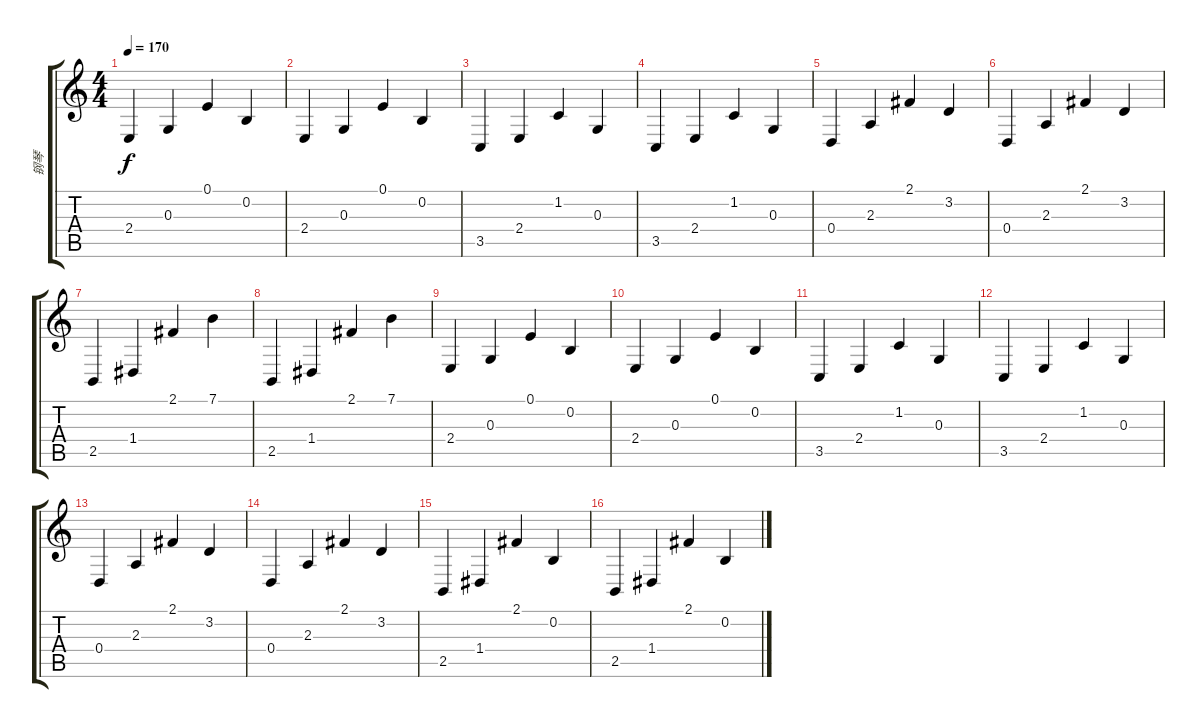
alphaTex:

\track ("钢琴" "钢琴") {instrument electricgrandpiano}
\staff {score tabs}
\tuning (E4 B3 G3 D3 A2 E2) {hide}
\ts (4 4)
\tempo 170
\clef g2
\ks c
2.4.4{dy f} 0.3.4 0.1.4 0.2.4 |
2.4.4 0.3.4 0.1.4 0.2.4 |
3.5.4 2.4.4 1.2.4 0.3.4 |
3.5.4 2.4.4 1.2.4 0.3.4 |
0.4.4 2.3.4 2.1.4 3.2.4 |
0.4.4 2.3.4 2.1.4 3.2.4 |
2.5.4 1.4.4 2.1.4 7.1.4 |
2.5.4 1.4.4 2.1.4 7.1.4 |
2.4.4 0.3.4 0.1.4 0.2.4 |
2.4.4 0.3.4 0.1.4 0.2.4 |
3.5.4 2.4.4 1.2.4 0.3.4 |
3.5.4 2.4.4 1.2.4 0.3.4 |
0.4.4 2.3.4 2.1.4 3.2.4 |
0.4.4 2.3.4 2.1.4 3.2.4 |
2.5.4 1.4.4 2.1.4 0.2.4 |
2.5.4 1.4.4 2.1.4 0.2.4
